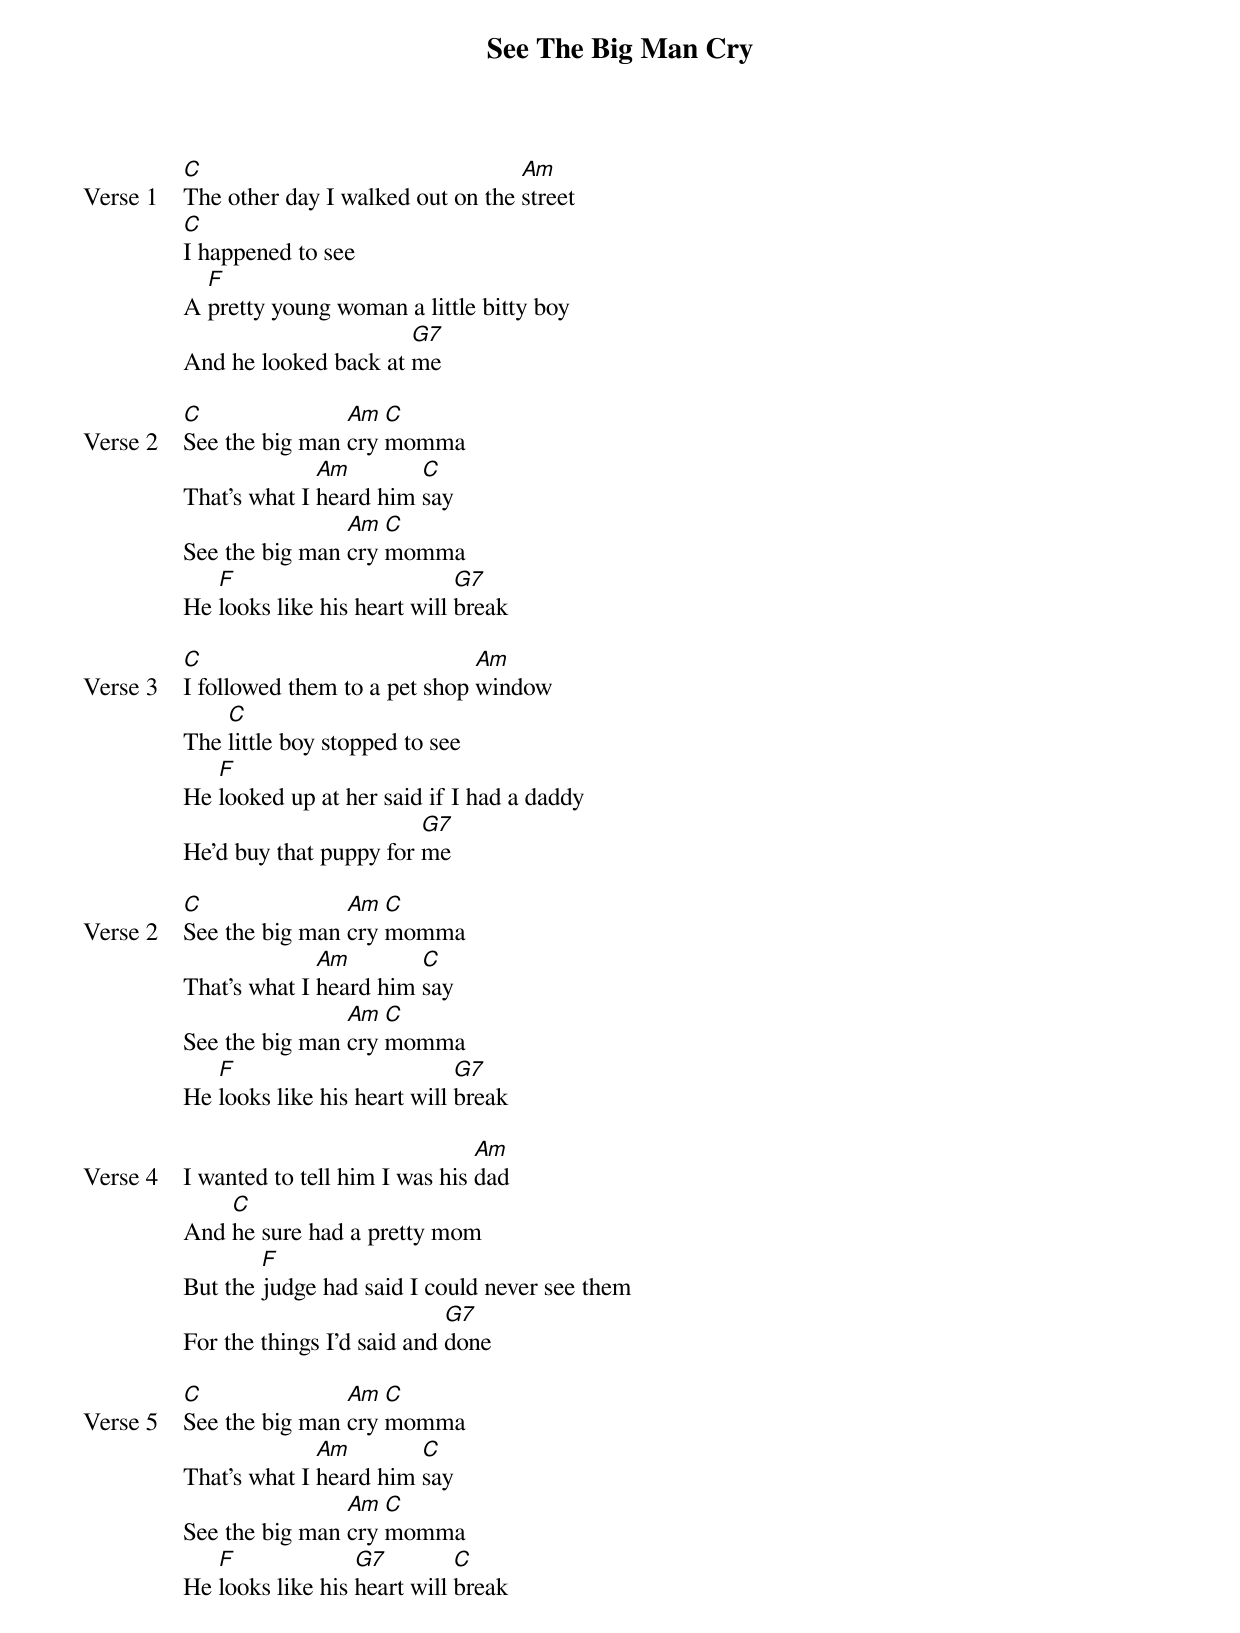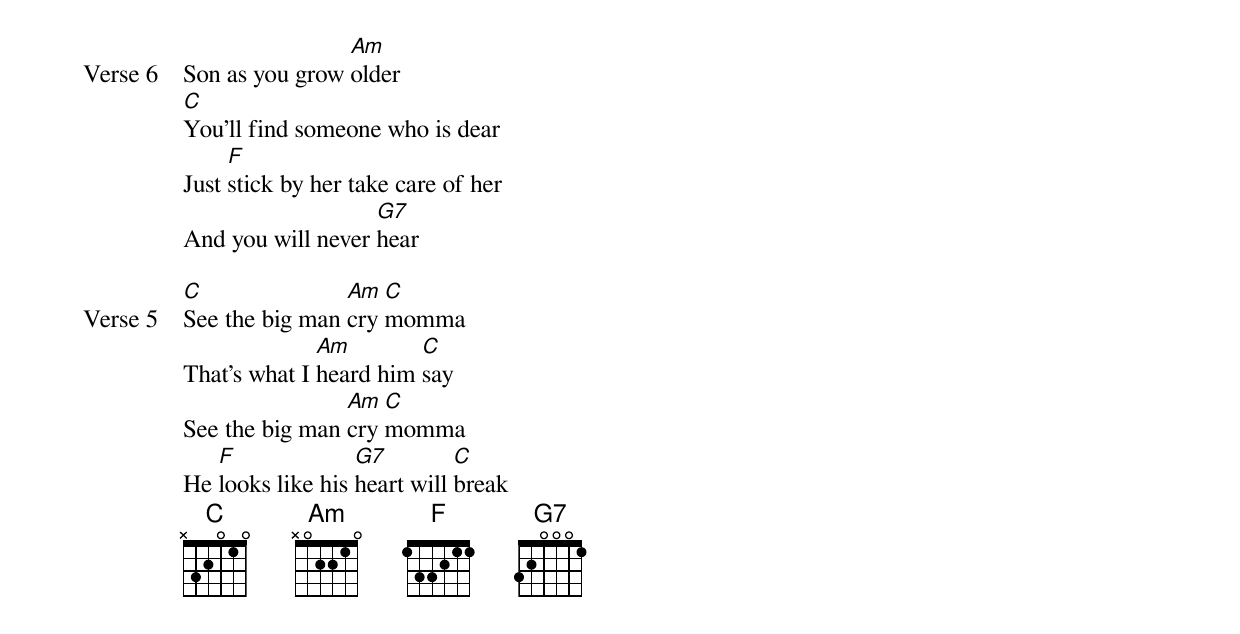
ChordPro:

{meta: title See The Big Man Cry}
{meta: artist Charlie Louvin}
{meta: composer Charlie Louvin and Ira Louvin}

{start_of_verse: Verse 1}
[C]The other day I walked out on the [Am]street
[C]I happened to see
A [F]pretty young woman a little bitty boy
And he looked back at [G7]me
{end_of_verse}

{start_of_verse: Verse 2}
[C]See the big man [Am]cry [C]momma
That's what I [Am]heard him [C]say
See the big man [Am]cry [C]momma
He [F]looks like his heart will [G7]break
{end_of_verse}

{start_of_verse: Verse 3}
[C]I followed them to a pet shop [Am]window
The [C]little boy stopped to see
He [F]looked up at her said if I had a daddy
He'd buy that puppy for [G7]me
{end_of_verse}

{start_of_verse: Verse 2}
[C]See the big man [Am]cry [C]momma
That's what I [Am]heard him [C]say
See the big man [Am]cry [C]momma
He [F]looks like his heart will [G7]break
{end_of_verse}

{start_of_verse: Verse 4}
I wanted to tell him I was his [Am]dad
And [C]he sure had a pretty mom
But the [F]judge had said I could never see them
For the things I'd said and [G7]done
{end_of_verse}

{start_of_verse: Verse 5}
[C]See the big man [Am]cry [C]momma
That's what I [Am]heard him [C]say
See the big man [Am]cry [C]momma
He [F]looks like his [G7]heart will [C]break
{end_of_verse}

{start_of_verse: Verse 6}
Son as you grow [Am]older
[C]You'll find someone who is dear
Just [F]stick by her take care of her
And you will never [G7]hear
{end_of_verse}

{start_of_verse: Verse 5}
[C]See the big man [Am]cry [C]momma
That's what I [Am]heard him [C]say
See the big man [Am]cry [C]momma
He [F]looks like his [G7]heart will [C]break
{end_of_verse}
